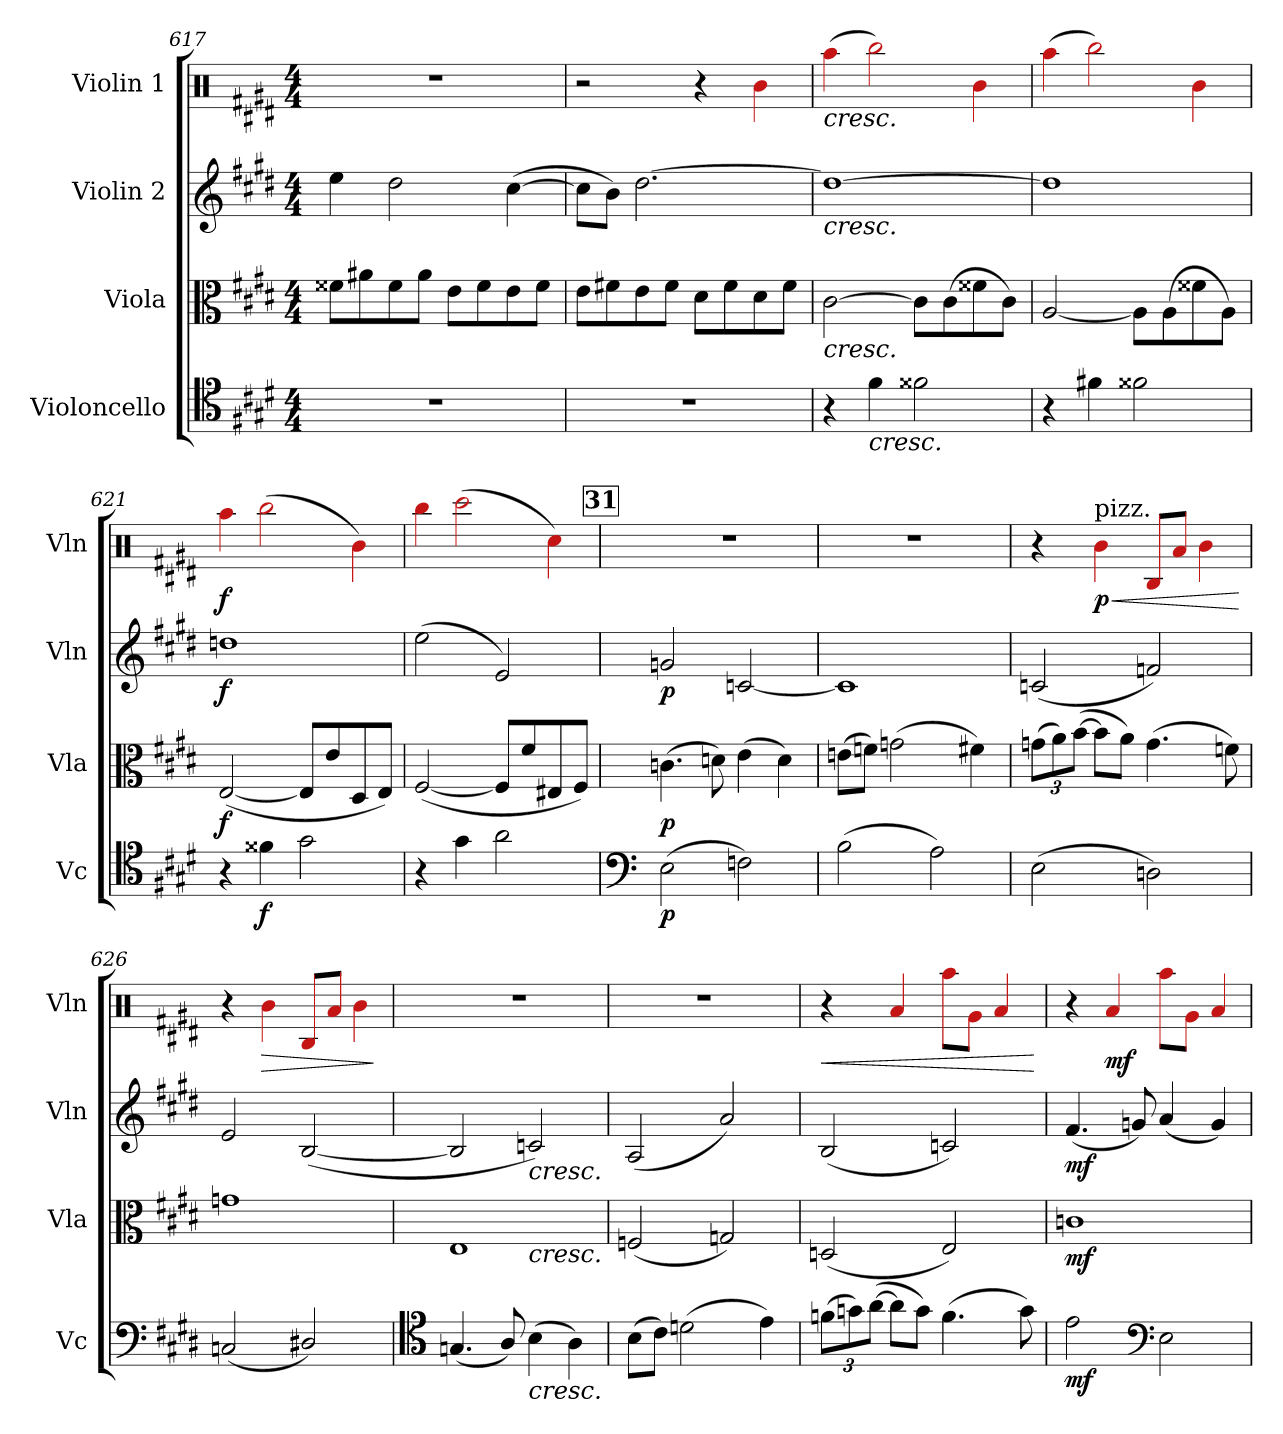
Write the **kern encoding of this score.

**kern	**dynam	**kern	**dynam	**kern	**dynam	**kern	**dynam
*part4	*part4	*part3	*part3	*part2	*part2	*part1	*part1
*staff4	*staff4	*staff3	*staff3	*staff2	*staff2	*staff1	*staff1
*I"Violoncello	*	*I"Viola	*	*I"Violin 2	*	*I"Violin 1	*
*I'Vc	*	*I'Vla	*	*I'Vln	*	*I'Vln	*
*clefC4	*	*clefC3	*	*clefG2	*	*clefX	*
*k[f#c#g#d#]	*	*k[f#c#g#d#]	*	*k[f#c#g#d#]	*	*k[f#c#g#d#]	*
*M4/4	*	*M4/4	*	*M4/4	*	*M4/4	*
=617	=617	=617	=617	=617	=617	=617	=617
1r	.	8f##X\L	.	4ee\	.	1r	.
.	.	8a#X\	.	.	.	.	.
.	.	8f##\	.	2dd#\	.	.	.
.	.	8a#\J	.	.	.	.	.
.	.	8e\L	.	.	.	.	.
.	.	8f##\	.	.	.	.	.
.	.	8e\	.	(>[4cc#\	.	.	.
.	.	8f##\J	.	.	.	.	.
=618	=618	=618	=618	=618	=618	=618	=618
1r	.	8e\L	.	8cc#\L]	.	2r	.
.	.	8f#X\	.	8b\J)	.	.	.
.	.	8e\	.	[2.dd#\	.	.	.
.	.	8f#\J	.	.	.	.	.
.	.	8d#\L	.	.	.	4r	.
.	.	8f#\	.	.	.	.	.
.	.	8d#\	.	.	.	4b\	.
.	.	8f#\J	.	.	.	.	.
!!LO:LB:g=z
=619	=619	=619	=619	=619	=619	=619	=619
!	!	!	!	!	!	!LO:TX:b:i:t=cresc.	!
!	!	!	!	!LO:TX:b:i:t=cresc.	!	!	!
!	!	!LO:TX:b:i:t=cresc.	!	!	!	!	!
4r	.	[2c#\	.	1dd#_	.	(>4aa#X\	.
!LO:TX:b:i:t=cresc.	!	!	!	!	!	!	!
4f#\	.	.	.	.	.	2bb\)	.
2f##X\	.	8c#\L]	.	.	.	.	.
.	.	(>8c#\	.	.	.	.	.
.	.	8f##X\	.	.	.	4b\	.
.	.	8c#\J)	.	.	.	.	.
=620	=620	=620	=620	=620	=620	=620	=620
4r	.	[2A/	.	1dd#]	.	(>4aa#X\	.
4f#X\	.	.	.	.	.	2bb\)	.
2f##X\	.	8A\L]	.	.	.	.	.
.	.	(>8A\	.	.	.	.	.
.	.	8f##X\	.	.	.	4b\	.
.	.	8A\J)	.	.	.	.	.
=621	=621	=621	=621	=621	=621	=621	=621
!	!	!	!LO:DY:b	!	!LO:DY:b	!	!LO:DY:b
4r	.	(<[2E/	f	1ddn	f	4aa#X\	f
!	!LO:DY:b	!	!	!	!	!	!
4f##X\	f	.	.	.	.	(>2bb\	.
2g#\	.	8E/L]	.	.	.	.	.
.	.	8e/	.	.	.	.	.
.	.	8D#/	.	.	.	4b\)	.
.	.	8E/J)	.	.	.	.	.
=622	=622	=622	=622	=622	=622	=622	=622
4r	.	(<[2F#/	.	(>2ee\	.	4bb\	.
4g#\	.	.	.	.	.	(>2cccn\	.
2a\	.	8F#/L]	.	2e/)	.	.	.
.	.	8f#/	.	.	.	.	.
.	.	8E#X/	.	.	.	4ccn\)	.
.	.	8F#/J)	.	.	.	.	.
!!LO:REH:place=s1:a:B:fs=14:t=31
=623	=623	=623	=623	=623	=623	=623	=623
*clefF4	*	*	*	*	*	*	*
!	!LO:DY:b	!	!LO:DY:b	!	!LO:DY:b	!	!
(>2E\	p	(>4.cn\	p	2gn/	p	1r	.
.	.	8dn\)	.	.	.	.	.
2Fn\)	.	(>4e\	.	[2cn/	.	.	.
.	.	4d\)	.	.	.	.	.
!!LO:LB:g=z
=624	=624	=624	=624	=624	=624	=624	=624
(>2B\	.	(>8en\L	.	1cn]	.	1r	.
.	.	8fn\J)	.	.	.	.	.
.	.	(>2gn\	.	.	.	.	.
2A\)	.	.	.	.	.	.	.
.	.	4f#X\)	.	.	.	.	.
=625	=625	=625	=625	=625	=625	=625	=625
*	*	*Xbrackettup	*	*	*	*	*
(>2E\	.	(>12gn\L	.	(<2cn/	.	4r	.
.	.	12a\)	.	.	.	.	.
.	.	(>[12b\J	.	.	.	.	.
!	!	!	!	!	!	!LO:TX:a:t=pizz.	!
!	!	!	!	!	!	!	!LO:HP:b
!	!	!	!	!	!	!	!LO:DY:n=1:b
.	.	8b\L]	.	.	.	4b\	< p
.	.	8a\J)	.	.	.	.	.
2Dn\)	.	(>4.g\	.	2fn/)	.	8B/L	.
.	.	.	.	.	.	8a/J	.
.	.	.	.	.	.	4b\	.
.	.	8fn\)	.	.	.	.	.
.	.	.	.	.	.	.	[
=626	=626	=626	=626	=626	=626	=626	=626
(<2Cn/	.	1gn	.	2e/	.	4r	.
!	!	!	!	!	!	!	!LO:HP:b
.	.	.	.	.	.	4b\	>
2D#X/)	.	.	.	(<[2B/	.	8B/L	.
.	.	.	.	.	.	8a/J	.
.	.	.	.	.	.	4b\	.
.	.	.	.	.	.	.	]
=627	=627	=627	=627	=627	=627	=627	=627
*clefC4	*	*	*	*	*	*	*
*	*	*^	*	*	*	*	*
(<4.Gn/	.	2ryy	1E	.	2B/]	.	1r	.
8A/)	.	.	.	.	.	.	.	.
!	!	!	!	!	!LO:TX:b:i:t=cresc.	!	!	!
!	!	!LO:TX:b:i:t=cresc.	!	!	!	!	!	!
!LO:TX:b:i:t=cresc.	!	!	!	!	!	!	!	!
(>4B\	.	2ryy	.	.	2cn/)	.	.	.
4A\)	.	.	.	.	.	.	.	.
*	*	*v	*v	*	*	*	*	*
=628	=628	=628	=628	=628	=628	=628	=628
(>8B\L	.	(<2Fn/	.	(<2A/	.	1r	.
8c#i\J)	.	.	.	.	.	.	.
(>2dn\	.	.	.	.	.	.	.
.	.	2Gn/)	.	2a/)	.	.	.
4e\)	.	.	.	.	.	.	.
!!LO:LB:g=z
=629	=629	=629	=629	=629	=629	=629	=629
*Xbrackettup	*	*	*	*	*	*	*
!	!	!	!	!	!	!	!LO:HP:b
(>12fn\L	.	(<2Dn/	.	(<2B/	.	4r	<
12gn\)	.	.	.	.	.	.	.
(>[12a\J	.	.	.	.	.	.	.
8a\L]	.	.	.	.	.	4a/	.
8g\J)	.	.	.	.	.	.	.
(>4.f\	.	2E/)	.	2cn/)	.	8aa\L	.
.	.	.	.	.	.	8gn\J	.
.	.	.	.	.	.	4a/	.
8g\)	.	.	.	.	.	.	.
.	.	.	.	.	.	.	[
=630	=630	=630	=630	=630	=630	=630	=630
!	!LO:DY:b	!	!LO:DY:b	!	!LO:DY:b	!	!
2e\	mf	1cn	mf	(<4.f#/	mf	4r	.
!	!	!	!	!	!	!	!LO:DY:b
.	.	.	.	.	.	4a/	mf
.	.	.	.	8gn/)	.	.	.
*clefF4	*	*	*	*	*	*	*
2E\	.	.	.	(<4a/	.	8aa\L	.
.	.	.	.	.	.	8gn\J	.
.	.	.	.	4g/)	.	4a/	.
=	=	=	=	=	=	=	=
*-	*-	*-	*-	*-	*-	*-	*-
